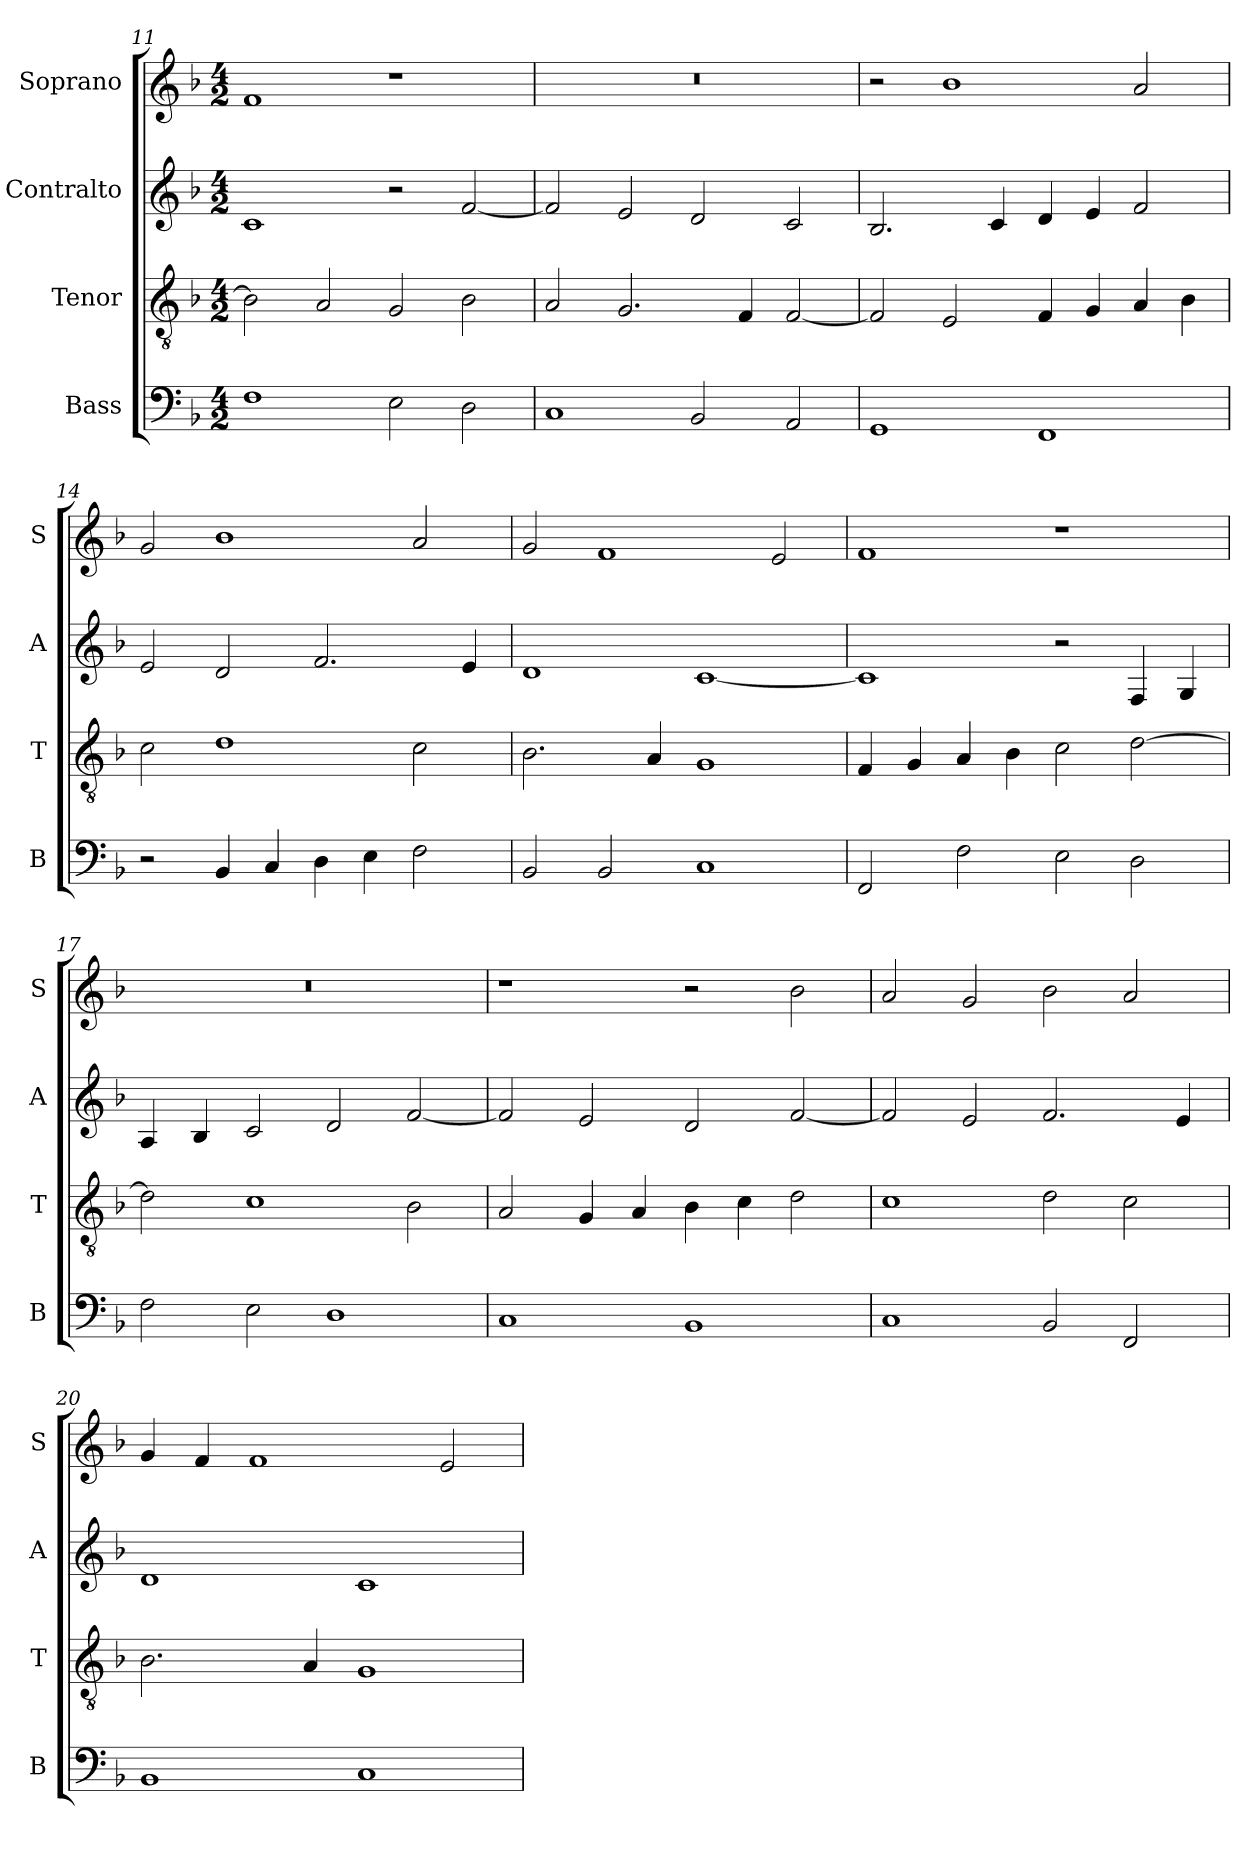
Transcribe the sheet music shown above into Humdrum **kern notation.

**kern	**kern	**kern	**kern
*part4	*part3	*part2	*part1
*staff4	*staff3	*staff2	*staff1
*I"Bass	*I"Tenor	*I"Contralto	*I"Soprano
*I'B	*I'T	*I'A	*I'S
*clefF4	*clefGv2	*clefG2	*clefG2
*k[b-]	*k[b-]	*k[b-]	*k[b-]
*F:ion	*F:ion	*F:ion	*F:ion
*M4/2	*M4/2	*M4/2	*M4/2
=11	=11	=11	=11
1F	2B-]	1c	1f
.	2A	.	.
2E	2G	2r	1r
2D	2B-	[2f	.
=12	=12	=12	=12
1C	2A	2f]	0r
.	2.G	2e	.
2BB-	.	2d	.
.	4F	.	.
2AA	[2F	2c	.
=13	=13	=13	=13
1GG	2F]	2.B-	2r
.	2E	.	1b-
.	.	4c	.
1FF	4F	4d	.
.	4G	4e	.
.	4A	2f	2a
.	4B-	.	.
=14	=14	=14	=14
2r	2c	2e	2g
4BB-	1d	2d	1b-
4C	.	.	.
4D	.	2.f	.
4E	.	.	.
2F	2c	.	2a
.	.	4e	.
=15	=15	=15	=15
2BB-	2.B-	1d	2g
2BB-	.	.	1f
.	4A	.	.
1C	1G	[1c	.
.	.	.	2e
=16	=16	=16	=16
2FF	4F	1c]	1f
.	4G	.	.
2F	4A	.	.
.	4B-	.	.
2E	2c	2r	1r
2D	[2d	4F	.
.	.	4G	.
=17	=17	=17	=17
2F	2d]	4A	0r
.	.	4B-	.
2E	1c	2c	.
1D	.	2d	.
.	2B-	[2f	.
=18	=18	=18	=18
1C	2A	2f]	1r
.	4G	2e	.
.	4A	.	.
1BB-	4B-	2d	2r
.	4c	.	.
.	2d	[2f	2b-
=19	=19	=19	=19
1C	1c	2f]	2a
.	.	2e	2g
2BB-	2d	2.f	2b-
2FF	2c	.	2a
.	.	4e	.
=20	=20	=20	=20
1BB-	2.B-	1d	4g
.	.	.	4f
.	.	.	1f
.	4A	.	.
1C	1G	1c	.
.	.	.	2e
=	=	=	=
*-	*-	*-	*-
